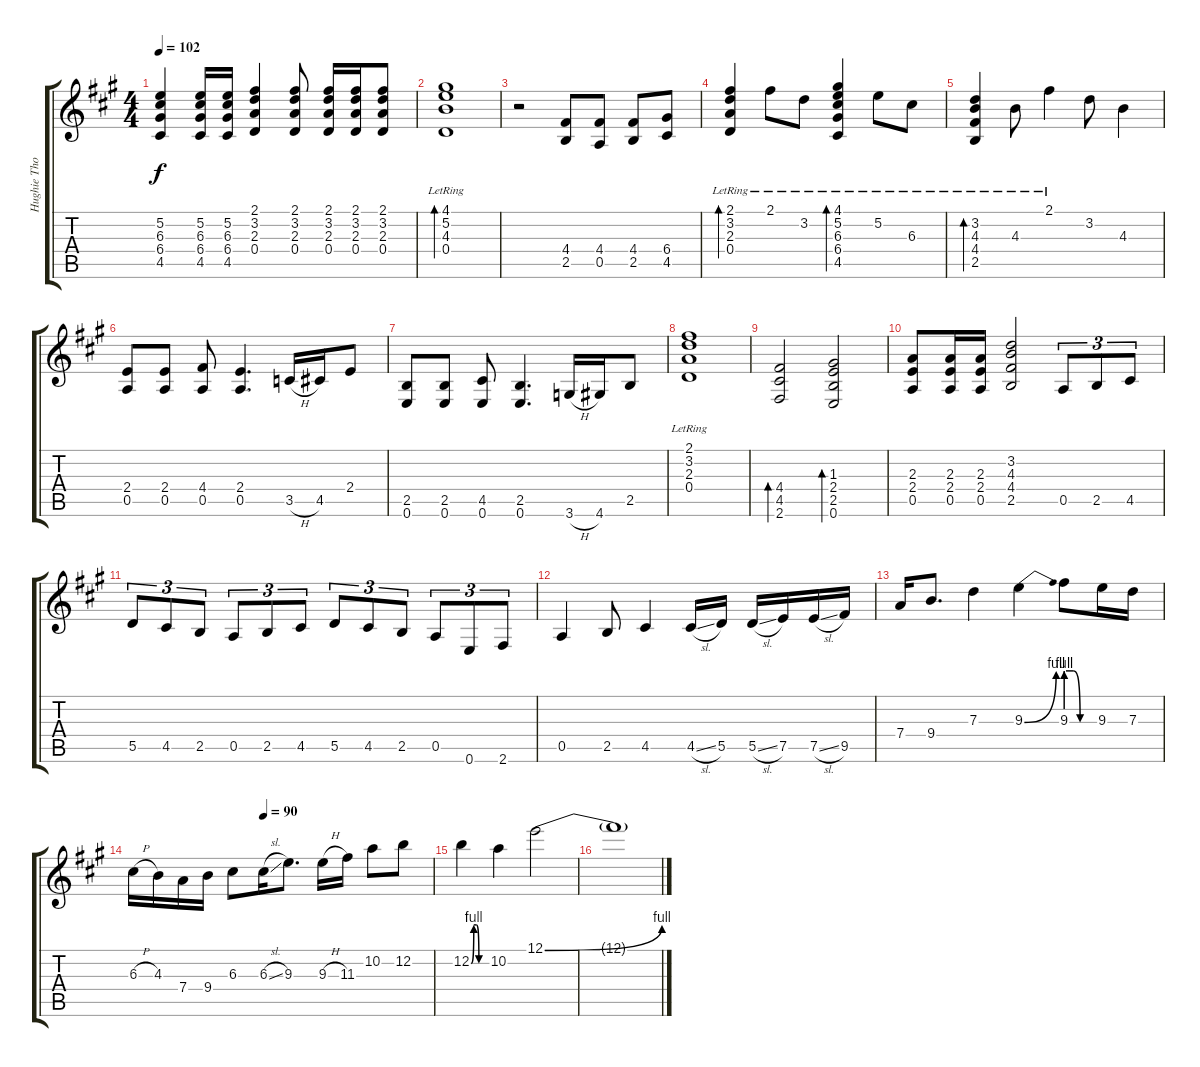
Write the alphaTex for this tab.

\track ("Hughie Thomasson Guitar" "Hughie Tho") {instrument overdrivenguitar}
\staff {score tabs}
\tuning (E4 B3 G3 D3 A2 E2) {hide}
\ts (4 4)
\tempo 102
\clef g2
\ks a
(5.2 6.3 6.4 4.5).4{dy f} (5.2 6.3 6.4 4.5).16 (5.2 6.3 6.4 4.5).16 (2.1 3.2 2.3 0.4).4 (2.1 3.2 2.3 0.4).8 (2.1 3.2 2.3 0.4).16 (2.1 3.2 2.3 0.4).16 (2.1 3.2 2.3 0.4).8 |
(4.1{lr} 5.2{lr} 4.3{lr} 0.4{lr}).1{bd 480} |
r.2 (4.4 2.5).8 (4.4 0.5).8 (4.4 2.5).8 (6.4 4.5).8 |
(2.1{lr} 3.2{lr} 2.3{lr} 0.4{lr}).4{bd 480} 2.1{lr}.8 3.2{lr}.8 (4.1{lr} 5.2{lr} 6.3{lr} 6.4{lr} 4.5{lr}).4{bd 480} 5.2{lr}.8 6.3{lr}.8 |
(3.2{lr} 4.3{lr} 4.4{lr} 2.5{lr}).4{bd 480} 4.3{lr}.8 2.1{lr}.4 3.2.8 4.3.4 |
(2.4 0.5).8 (2.4 0.5).8 (4.4 0.5).8 (2.4 0.5).4{d} 3.5{h}.16 4.5.16 2.4.8 |
(2.5 0.6).8 (2.5 0.6).8 (4.5 0.6).8 (2.5 0.6).4{d} 3.6{h}.16 4.6.16 2.5.8 |
(2.1 3.2 2.3 0.4{lr}).1 |
(4.4 4.5 2.6).2{bd 240} (1.3 2.4 2.5 0.6).2{bd 240} |
(2.3 2.4 0.5).8{instrument electricguitarclean} (2.3 2.4 0.5).16 (2.3 2.4 0.5).16 (3.2 4.3 4.4 2.5).2 0.5.8{tu (3 2) volume 16 balance 8} 2.5.8{tu (3 2)} 4.5.8{tu (3 2)} |
5.5.8{tu (3 2)} 4.5.8{tu (3 2)} 2.5.8{tu (3 2)} 0.5.8{tu (3 2)} 2.5.8{tu (3 2)} 4.5.8{tu (3 2)} 5.5.8{tu (3 2)} 4.5.8{tu (3 2)} 2.5.8{tu (3 2)} 0.5.8{tu (3 2)} 0.6.8{tu (3 2)} 2.6.8{tu (3 2)} |
0.5.4 2.5.8 4.5.4 4.5{sl}.16 5.5.16 5.5{sl}.16 7.5.16 7.5{sl}.16 9.5.16 |
7.4.16 9.4.8{d} 7.3.4 9.3{be (bend 0 0 60 4)}.4 9.3{be (custom 0 4 15 4 30 0 60 0)}.8 9.3.16 7.3.16 |
\tempo (90 0.4375)
6.3{h}.16 4.3.16 7.4.16 9.4.16 6.3.8 6.3{sl}.16 9.3.8{d} 9.3{h}.16 11.3.16 10.2.8 12.2.8 |
12.2{be (custom 0 0 10 4 20 4 30 0 60 0)}.4 10.2.4 12.1{be (bend 0 0 60 4)}.2{volume 0} |
12.1{t}.1
